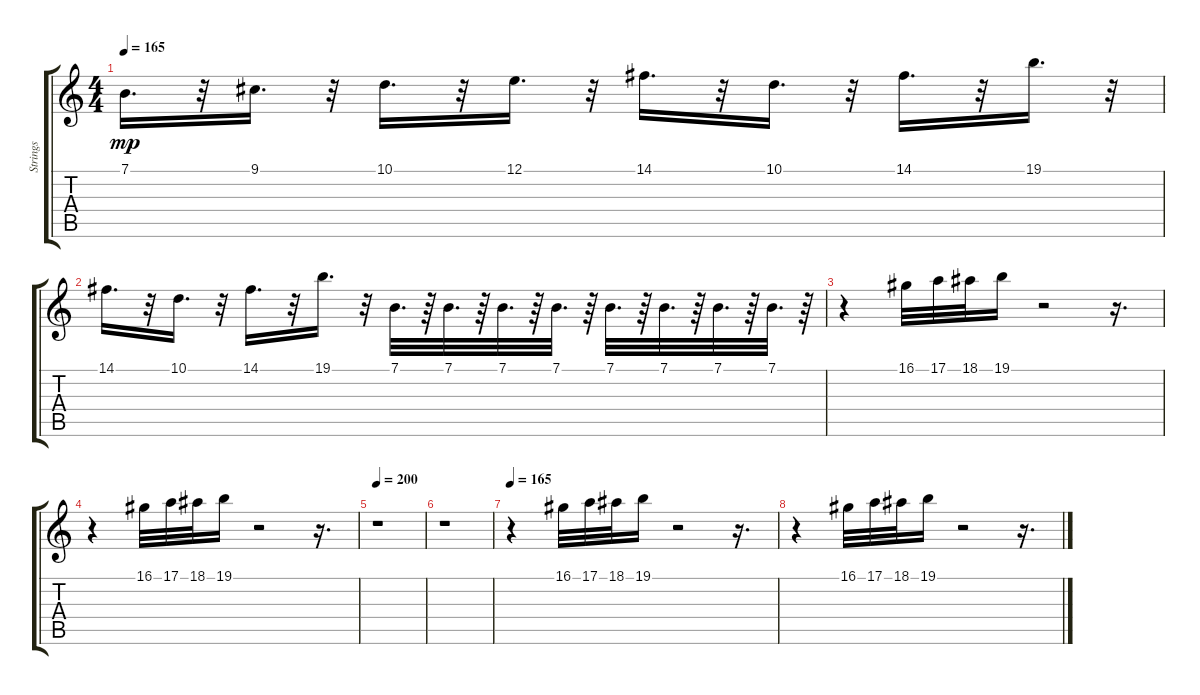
\track ("Strings" "Strings") {instrument stringensemble1}
\staff {score tabs}
\tuning (E4 B3 G3 D3 A2 E2) {hide}
\ts (4 4)
\tempo 165
\clef g2
\ks c
7.1.16{d dy mp} r.32 9.1.16{d} r.32 10.1.16{d} r.32 12.1.16{d} r.32 14.1.16{d} r.32 10.1.16{d} r.32 14.1.16{d} r.32 19.1.16{d} r.32 |
14.1.16{d} r.32 10.1.16{d} r.32 14.1.16{d} r.32 19.1.16{d} r.32 7.1.32{d} r.64 7.1.32{d} r.64 7.1.32{d} r.64 7.1.32{d} r.64 7.1.32{d} r.64 7.1.32{d} r.64 7.1.32{d} r.64 7.1.32{d} r.64 |
r.4 16.1.32 17.1.32 18.1.32 19.1.16 r.2 r.16{d} |
r.4 16.1.32 17.1.32 18.1.32 19.1.16 r.2 r.16{d} |
\tempo 200
r.1 |
r.1 |
\tempo 165
r.4 16.1.32 17.1.32 18.1.32 19.1.16 r.2 r.16{d} |
r.4 16.1.32 17.1.32 18.1.32 19.1.16 r.2 r.16{d}
